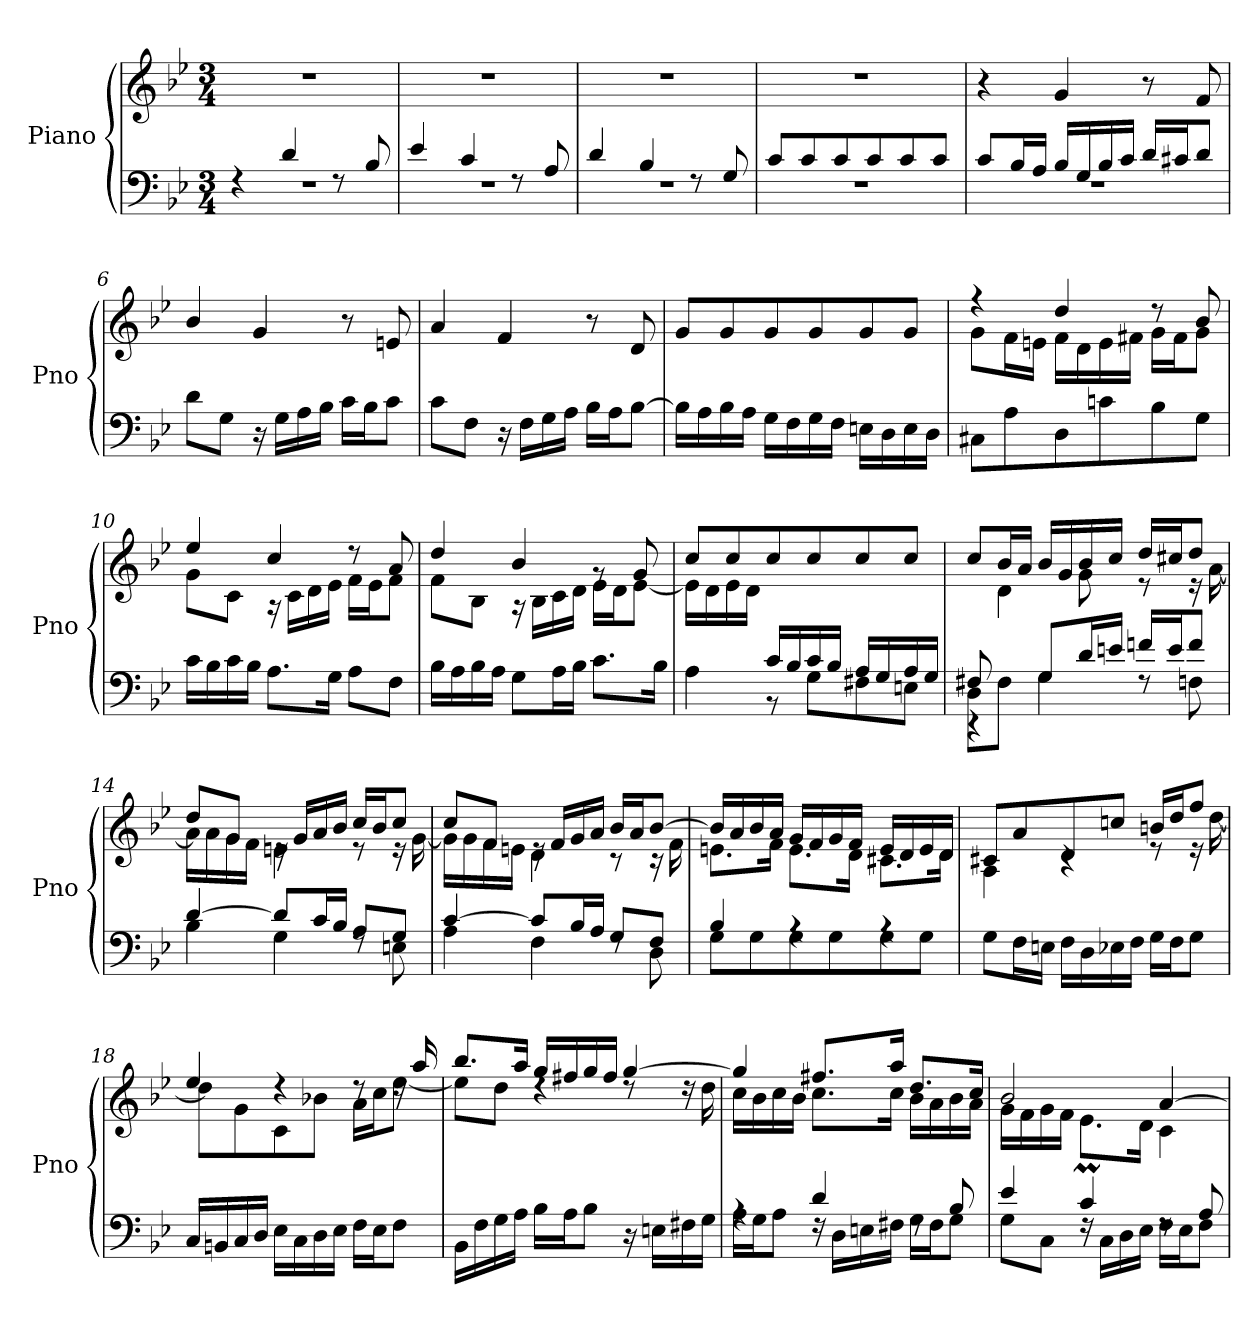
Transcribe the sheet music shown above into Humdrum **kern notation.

**kern	**kern
*part1	*part1
*staff2	*staff1
*I"Piano	*
*I'Pno	*
*clefF4	*clefG2
*k[b-e-]	*k[b-e-]
*M3/4	*M3/4
=1	=1
*^	*
4rF	2.rF	2.r
4d/	.	.
8rF	.	.
8B-/	.	.
=2	=2	=2
4e-/	2.rF	2.r
4c/	.	.
8rF	.	.
8A/	.	.
=3	=3	=3
4d/	2.rF	2.r
4B-/	.	.
8rF	.	.
8G/	.	.
=4	=4	=4
8c/L	2.rF	2.r
8c/	.	.
8c/	.	.
8c/	.	.
8c/	.	.
8c/J	.	.
=5	=5	=5
8c/L	2.rF	4r
16B-/L	.	.
16A/JJ	.	.
16B-/LL	.	4g/
16G/	.	.
16B-/	.	.
16c/JJ	.	.
16d/LL	.	8r
16c#X/J	.	.
8d/J	.	8f/
*v	*v	*
!!LO:LB:g=z
=6	=6
8d\L	4b-/
8G\J	.
16r	4g/
16G\LL	.
16A\	.
16B-\JJ	.
16c\LL	8r
16B-\J	.
8c\J	8en/
!!LO:LB:g=z
=7	=7
8c\L	4a/
8F\J	.
16r	4f/
16F\LL	.
16G\	.
16A\JJ	.
16B-\LL	8r
16A\J	.
[8B-\J	8d/
=8	=8
16B-\LL]	8g/L
16A\	.
16B-\	8g/
16A\JJ	.
16G\LL	8g/
16F\	.
16G\	8g/
16F\JJ	.
16En\LL	8g/
16D\	.
16E\	8g/J
16D\JJ	.
=9	=9
*	*^
8C#X\L	4r	8g\L
8A\	.	16f\L
.	.	16en\JJ
8D\	4dd/	16f\LL
.	.	16d\
8cn\	.	16e\
.	.	16f#X\JJ
8B-\	8r	16g\LL
.	.	16f#\J
8G\J	8b-/	8g\J
=10	=10	=10
16c\LL	4ee-/	8g\L
16B-\	.	.
16c\	.	8c\J
16B-\JJ	.	.
8.A\L	4cc/	16r
.	.	16c\LL
.	.	16d\
16G\Jk	.	16e-\JJ
8A\L	8r	16f\LL
.	.	16e-\J
8F\J	8a/	8f\J
!!LO:LB:g=z	!!
=11	=11	=11
16B-\LL	4dd/	8f\L
16A\	.	.
16B-\	.	8B-\J
16A\JJ	.	.
8G\L	4b-/	16r
.	.	16B-\LL
16A\L	.	16c\
16B-\JJ	.	16d\JJ
8.c\L	8rg	16e-\LL
.	.	16d\J
.	8g/	[8e-\J
16B-\Jk	.	.
=12	=12	=12
*^	*	*
4ryy	4A\	8cc/L	16e-\LL]
.	.	.	16d\
.	.	8cc/	16e-\
.	.	.	16d\JJ
16c/LL	8rBB	8cc/	2ryy
16B-/	.	.	.
16c/	8G\L	8cc/	.
16B-/JJ	.	.	.
16A/LL	8F#X\	8cc/	.
16G/	.	.	.
16A/	8En\J	8cc/J	.
16G/JJ	.	.	.
=13	=13	=13	=13
*	*^	*	*
8F#X/	8D\L	4rEE	8cc/L	8ryy
2ryy	8F#\J	.	16b-/L	4d\
.	.	.	16a/JJ	.
.	8G/L	4G\	16b-/LL	.
.	.	.	16g/	.
.	16d/L	.	16b-/	8g\
.	16en/JJ	.	16cc/JJ	.
.	16fn/LL	8rF	16dd/LL	8r
.	16e/J	.	16cc#X/J	.
8ryy	8f/J	8Fn\	8dd/J	16r
.	.	.	.	[16a\
*	*v	*v	*	*
!!LO:LB:g=z	!!
=14	=14	=14	=14
[4d/	4B-\	8dd/L	16a\LL]
.	.	.	16a\
.	.	8g/J	16g\
.	.	.	16f\JJ
8d/L]	4G\	16re	4en\
.	.	16g/LL	.
16c/L	.	16a/	.
16B-/JJ	.	16b-/JJ	.
8A/L	8rF	16cc/LL	8r
.	.	16b-/J	.
8G/J	8En\	8cc/J	16r
.	.	.	[16g\
=15	=15	=15	=15
[4c/	4A\	8cc/L	16g\LL]
.	.	.	16g\
.	.	8f/J	16f\
.	.	.	16en\JJ
8c/L]	4F\	16re	4d\
.	.	16f/LL	.
16B-/L	.	16g/	.
16A/JJ	.	16a/JJ	.
8G/L	8rF	16b-/LL	8r
.	.	16a/J	.
8F/J	8D\	[8b-/J	16r
.	.	.	16f\
=16	=16	=16	=16
4B-/	8G\L	16b-/LL]	8.en\L
.	.	16a/	.
.	8G\	16b-/	.
.	.	16a/JJ	16f\Jk
4rA	8G\	16g/LL	8.e\L
.	.	16f/	.
.	8G\	16g/	.
.	.	16f/JJ	16d\Jk
4rA	8G\	16e/LL	8.c#X\L
.	.	16d/	.
.	8G\J	16e/	.
.	.	16d/JJ	16d\Jk
*v	*v	*	*
=17	=17	=17
8G\L	8c#X/L	4A\
16F\L	8a/	.
16En\JJ	.	.
16F\LL	8d/	4rc
16D\	.	.
16E-X\	8ccn/J	.
16F\JJ	.	.
16G\LL	16bn/LL	8r
16F\J	16dd/J	.
8G\J	8ff/J	16r
.	.	[16dd\
!!LO:PB:g=z	!!
=18	=18	=18
16C/LL	4ee-/	8dd\L]
16BBn/	.	.
16C/	.	8g\
16D/JJ	.	.
16E-\LL	4rdd	8c\
16C\	.	.
16D\	.	8b-X\J
16E-\JJ	.	.
16F\LL	8rdd	16a\LL
16E-\J	.	16cc\J
8F\J	16rdd	[8ee-\J
.	16aa/	.
=19	=19	=19
16BB-\LL	8.bb-/L	8ee-\L]
16F\	.	.
16G\	.	8dd\J
16A\JJ	16aa/Jk	.
16B-\LL	16gg/LL	4rdd
16A\J	16ff#X/	.
8B-\J	16gg/	.
.	16ff#/JJ	.
16r	[4gg/	8rdd
16En\LL	.	.
16F#X\	.	16rdd
16G\JJ	.	16dd\
=20	=20	=20
*^	*	*
4rA	16A\LL	4gg/]	16cc\LL
.	16G\J	.	16b-\
.	8A\J	.	16cc\
.	.	.	16b-\JJ
4d/	16rF	8.ff#X/L	8.cc\L
.	16D\LL	.	.
.	16En\	.	.
.	16F#X\JJ	16aa/Jk	16cc\Jk
8rF	16G\LL	8.dd/L	16b-\LL
.	16F#\J	.	16a\
8B-/	8G\J	.	16b-\
.	.	16cc/Jk	16a\JJ
!!LO:PB:g=z	!!
=21	=21	=21	=21
4e-/	8G\L	2b-/	16g\LL
.	.	.	16f\
.	8C\J	.	16g\
.	.	.	16f\JJ
4c/	16rF	.	8.e-M\L
.	16C\LL	.	.
.	16D\	.	.
.	16E-\JJ	.	16d\Jk
8rF	16F\LL	[4a/	4c\
.	16E-\J	.	.
8A/	8F\J	.	.
*v	*v	*	*
*	*v	*v
=	=
*-	*-
